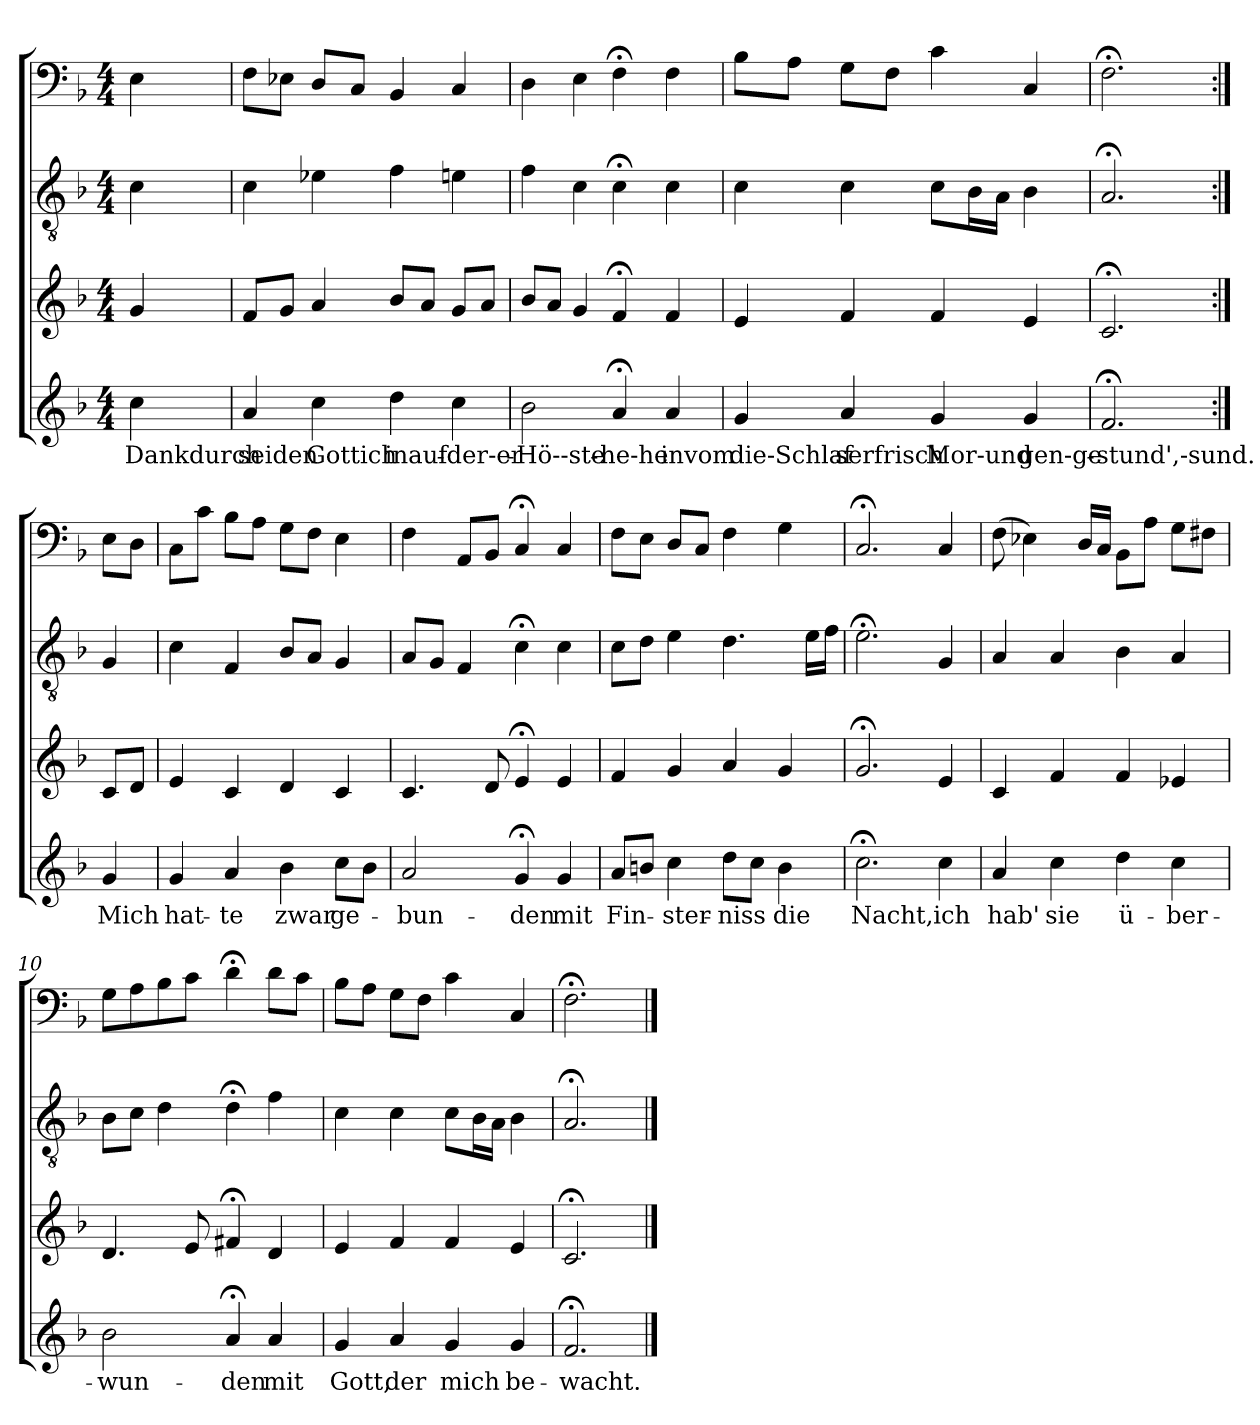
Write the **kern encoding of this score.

**kern	**text	**kern	**kern	**kern
*part4	*part4	*part3	*part2	*part1
*staff4	*staff4	*staff3	*staff2	*staff1
*clefG2	*	*clefG2	*clefGv2	*clefF4
*k[b-]	*	*k[b-]	*k[b-]	*k[b-]
*F:	*	*F:	*F:	*F:
*M4/4	*	*M4/4	*M4/4	*M4/4
=	=	=	=	=
4cc\	Dankdurch	4g/	4c\	4E\
=1	=1	=1	=1	=1
4a/	seiden	8f/L	4c\	8F\L
.	.	8g/J	.	8E-X\J
4cc\	Gottich	4a/	4e-X\	8D/L
.	.	.	.	8C/J
4dd\	inauf-	8b-/L	4f\	4BB-/
.	.	8a/J	.	.
4cc\	der-er-	8g/L	4en\	4C/
.	.	8a/J	.	.
=2	=2	=2	=2	=2
2b-\	Hö--ste-	8b-/L	4f\	4D\
.	.	8a/J	.	.
.	.	4g/	4c\	4E\
4a;</	-he-he	4f;</	4c;<\	4F;<\
4a/	invom	4f/	4c\	4F\
=3	=3	=3	=3	=3
4g/	die-Schlaf	4e/	4c\	8B-\L
.	.	.	.	8A\J
4a/	-serfrisch	4f/	4c\	8G\L
.	.	.	.	8F\J
4g/	Mor-und	4f/	8c\L	4c\
.	.	.	16B-\L	.
.	.	.	16A\JJ	.
4g/	-gen-ge-	4e/	4B-\	4C/
=4	=4	=4	=4	=4
2.f;</	-stund',-sund.	2.c;</	2.A;</	2.F;<\
=:|!	=:|!	=:|!	=:|!	=:|!
4g/	Mich	8c/L	4G/	8E\L
.	.	8d/J	.	8D\J
=5	=5	=5	=5	=5
4g/	hat-	4e/	4c\	8C\L
.	.	.	.	8c\J
4a/	-te	4c/	4F/	8B-\L
.	.	.	.	8A\J
4b-\	zwar	4d/	8B-/L	8G\L
.	.	.	8A/J	8F\J
8cc\L	ge-	4c/	4G/	4E\
8b-\J	.	.	.	.
=6	=6	=6	=6	=6
2a/	-bun-	4.c/	8A/L	4F\
.	.	.	8G/J	.
.	.	.	4F/	8AA/L
.	.	8d/	.	8BB-/J
4g;</	-den	4e;</	4c;<\	4C;</
4g/	mit	4e/	4c\	4C/
=7	=7	=7	=7	=7
8a/L	Fin-	4f/	8c\L	8F\L
8bn/J	.	.	8d\J	8E\J
4cc\	-ster-	4g/	4e\	8D/L
.	.	.	.	8C/J
8dd\L	-niss	4a/	4.d\	4F\
8cc\J	.	.	.	.
4b\	die	4g/	.	4G\
.	.	.	16e\LL	.
.	.	.	16f\JJ	.
=8	=8	=8	=8	=8
2.cc;<\	Nacht,	2.g;</	2.e;<\	2.C;</
4cc\	ich	4e/	4G/	4C/
=9	=9	=9	=9	=9
4a/	hab'	4c/	4A/	(8F\
.	.	.	.	4E-X\)
4cc\	sie	4f/	4A/	.
.	.	.	.	16D/LL
.	.	.	.	16C/JJ
4dd\	ü-	4f/	4B-\	8BB-\L
.	.	.	.	8A\J
4cc\	-ber-	4e-X/	4A/	8G\L
.	.	.	.	8F#X\J
=10	=10	=10	=10	=10
2b-\	-wun-	4.d/	8B-\L	8G\L
.	.	.	8c\J	8A\
.	.	.	4d\	8B-\
.	.	8e/	.	8c\J
4a;</	-den	4f#X;</	4d;<\	4d;<\
4a/	mit	4d/	4f\	8d\L
.	.	.	.	8c\J
=11	=11	=11	=11	=11
4g/	Gott,	4e/	4c\	8B-\L
.	.	.	.	8A\J
4a/	der	4f/	4c\	8G\L
.	.	.	.	8F\J
4g/	mich	4f/	8c\L	4c\
.	.	.	16B-\L	.
.	.	.	16A\JJ	.
4g/	be-	4e/	4B-\	4C/
=12	=12	=12	=12	=12
2.f;</	-wacht.	2.c;</	2.A;</	2.F;<\
==	==	==	==	==
*-	*-	*-	*-	*-
